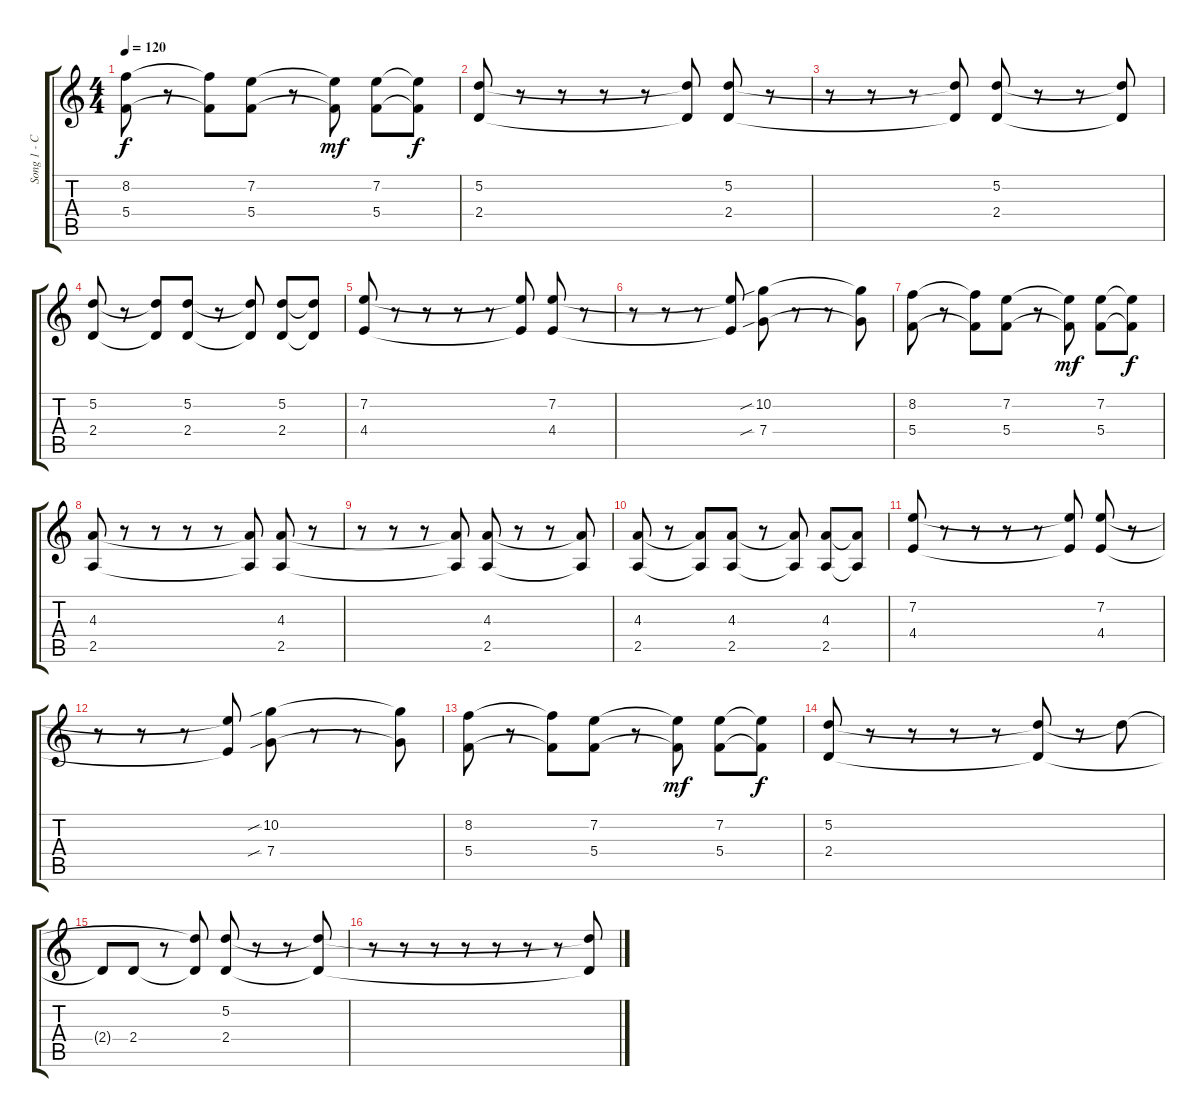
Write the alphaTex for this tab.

\track ("Song 1 - Clean" "Song 1 - C") {instrument electricguitarclean}
\staff {score tabs}
\tuning (D4 A3 F3 C3 G2 C2) {hide}
\ts (4 4)
\tempo 120
\clef g2
\ks c
(8.2 5.4).8{dy f} r.8 (8.2{t} 5.4{t}).8 (7.2 5.4).8 r.8 (7.2{t} 5.4{t}).8{dy mf} (7.2 5.4).8 (7.2{t} 5.4{t}).8{dy f} |
(5.2 2.4).8 r.8 r.8 r.8 r.8 (5.2{t} 2.4{t}).8 (5.2 2.4).8 r.8 |
r.8 r.8 r.8 (5.2{t} 2.4{t}).8 (5.2 2.4).8 r.8 r.8 (5.2{t} 2.4{t}).8 |
(5.2 2.4).8 r.8 (5.2{t} 2.4{t}).8 (5.2 2.4).8 r.8 (5.2{t} 2.4{t}).8 (5.2 2.4).8 (5.2{t} 2.4{t}).8 |
(7.2 4.4).8 r.8 r.8 r.8 r.8 (7.2{t} 4.4{t}).8 (7.2 4.4).8 r.8 |
r.8 r.8 r.8 (7.2{t} 4.4{t}).8 (10.2{sib} 7.4{sib}).8 r.8 r.8 (10.2{t} 7.4{t}).8 |
(8.2 5.4).8 r.8 (8.2{t} 5.4{t}).8 (7.2 5.4).8 r.8 (7.2{t} 5.4{t}).8{dy mf} (7.2 5.4).8 (7.2{t} 5.4{t}).8{dy f} |
(4.3 2.5).8 r.8 r.8 r.8 r.8 (4.3{t} 2.5{t}).8 (4.3 2.5).8 r.8 |
r.8 r.8 r.8 (4.3{t} 2.5{t}).8 (4.3 2.5).8 r.8 r.8 (4.3{t} 2.5{t}).8 |
(4.3 2.5).8 r.8 (4.3{t} 2.5{t}).8 (4.3 2.5).8 r.8 (4.3{t} 2.5{t}).8 (4.3 2.5).8 (4.3{t} 2.5{t}).8 |
(7.2 4.4).8 r.8 r.8 r.8 r.8 (7.2{t} 4.4{t}).8 (7.2 4.4).8 r.8 |
r.8 r.8 r.8 (7.2{t} 4.4{t}).8 (10.2{sib} 7.4{sib}).8 r.8 r.8 (10.2{t} 7.4{t}).8 |
(8.2 5.4).8 r.8 (8.2{t} 5.4{t}).8 (7.2 5.4).8 r.8 (7.2{t} 5.4{t}).8{dy mf} (7.2 5.4).8 (7.2{t} 5.4{t}).8{dy f} |
(5.2 2.4).8 r.8 r.8 r.8 r.8 (5.2{t} 2.4{t}).8 r.8 5.2{t}.8 |
2.4{t}.8 2.4.8 r.8 (5.2{t} 2.4{t}).8 (5.2 2.4).8 r.8 r.8 (5.2{t} 2.4{t}).8 |
r.8 r.8 r.8 r.8 r.8 r.8 r.8 (5.2{t} 2.4{t}).8
